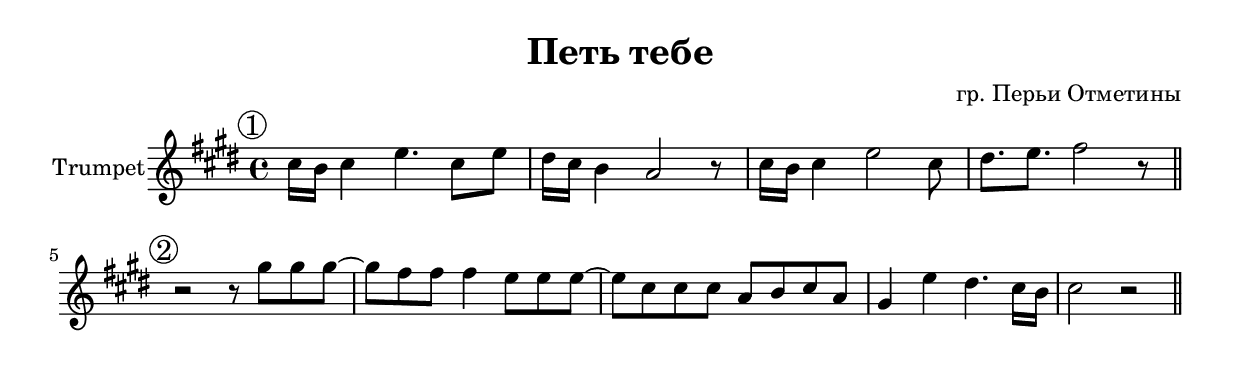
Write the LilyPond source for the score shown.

\version "2.18.2"

outKey = c' 

longBar = #(define-music-function (parser location ) ( ) #{ \once \override Staff.BarLine.bar-extent = #'(-3 . 3) #})

\header{
	title="Петь тебе"
	composer="гр. Перьи Отметины"
}

HornI = {
	\tag #'Harmony {\chordmode{
	}}

	\tag #'Voice {
		\time 4/4
		\key d \major
		\mark \markup{\circle 1}
		\relative c''{
			b16 a b4 d4. b8 d |
			cis16 b a4 g2 r8 |
			b16 a b4 d2 b8 |
			cis8. d e2 r8 \bar "||"
		}

	}
}

HornII = {
	\tag #'Harmony {\chordmode{
	}}

	\tag #'Voice {
		\mark \markup{\circle 2}
		\relative c''{
			r2 r8 fis8 fis fis~| fis8 e e e4 d8 d d ~ |
			d8 b b b g a b g | fis4 d' cis4. b16 a | b2 r2 \bar "||"
		}
	}
}

Music = {
	\HornI
	\break
	\HornII
}

<<
	\new ChordNames{\transpose bes \outKey {
		\keepWithTag #'Harmony \Music
	}}
	\new Staff{\transpose bes \outKey {

		\set Staff.instrumentName="Trumpet"
		\clef treble
		\keepWithTag #'Voice \Music
	}}
>>
